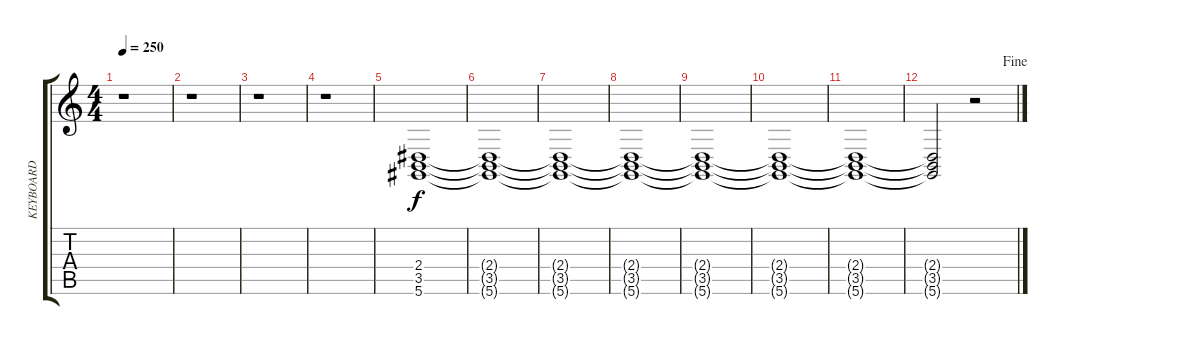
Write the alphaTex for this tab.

\track ("KEYBOARD" "KEYBOARD") {instrument lead2sawtooth}
\staff {score tabs}
\tuning (Eb4 Bb3 Gb3 Db3 Ab2 Eb2) {hide}
\ts (4 4)
\tempo 250
\clef g2
\ks aminor
r.1{dy f} |
r.1 |
r.1 |
r.1 |
(2.4 3.5 5.6).1 |
(2.4{t} 3.5{t} 5.6{t}).1 |
(2.4{t} 3.5{t} 5.6{t}).1 |
(2.4{t} 3.5{t} 5.6{t}).1 |
(2.4{t} 3.5{t} 5.6{t}).1 |
(2.4{t} 3.5{t} 5.6{t}).1 |
(2.4{t} 3.5{t} 5.6{t}).1 |
\jump fine
(2.4{t} 3.5{t} 5.6{t}).2 r.2
